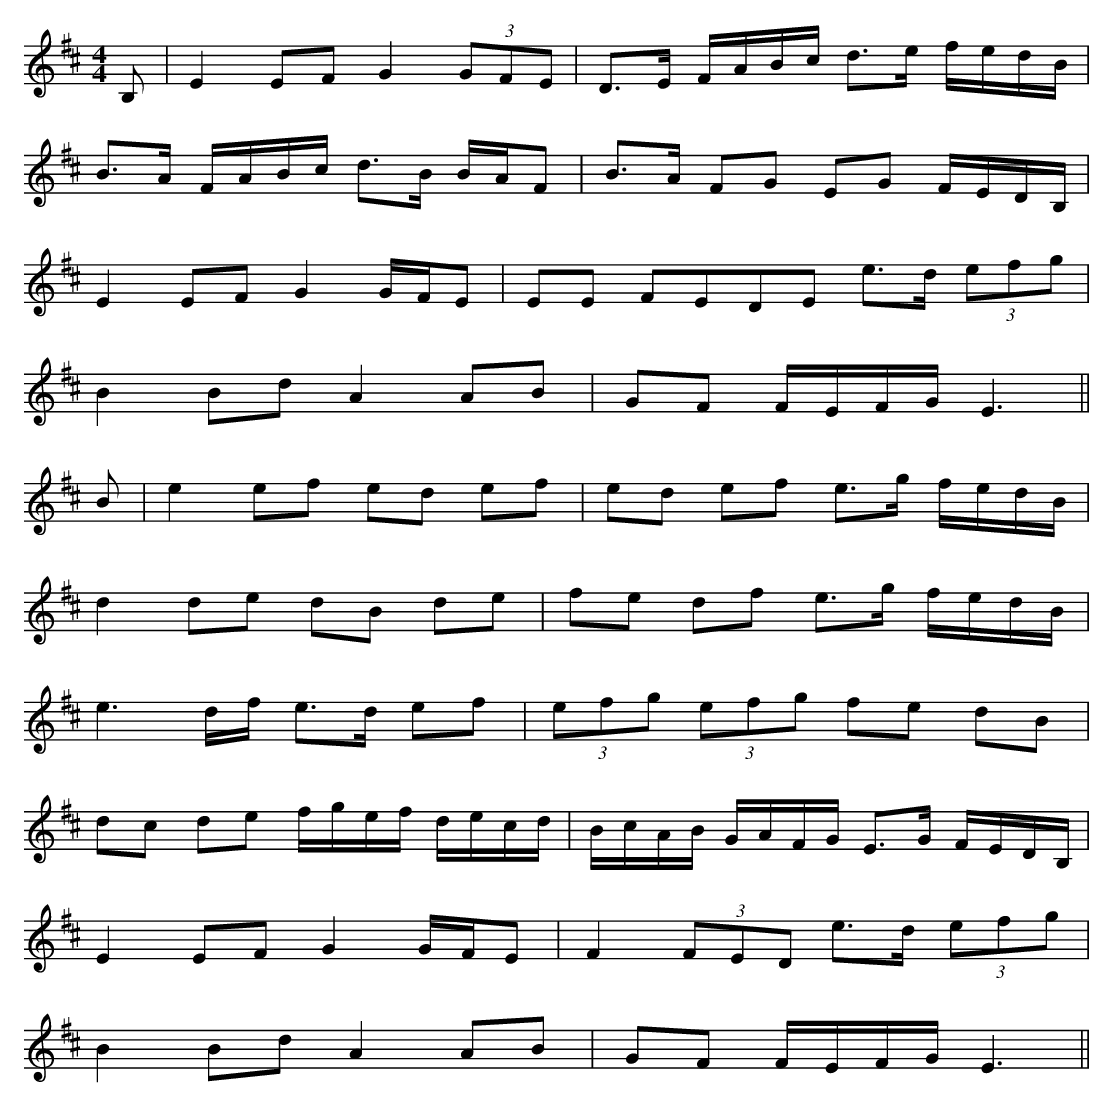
X:1
M:4/4
K:Edor
B,|E2 EF G2 (3GFE|D>E F/A/B/c/ d>e f/e/d/B/|
B>A F/A/B/c/ d>B B/A/F|B>A FG EG F/E/D/B,/|
E2 EF G2 G/F/E|EE FEDE e>d (3efg|
B2 Bd A2 AB|GF F/E/F/G/ E3||
B|e2 ef ed ef|ed ef e>g f/e/d/B/|
d2 de dB de|fe df e>g f/e/d/B/|
e3 d/f/ e>d ef|(3efg (3efg fe dB|
dc de f/g/e/f/ d/e/c/d/|B/c/A/B/ G/A/F/G/ E>G F/E/D/B,/|
E2 EF G2 G/F/E|F2 (3FED e>d (3efg|
B2 Bd A2 AB|GF F/E/F/G/ E3||
